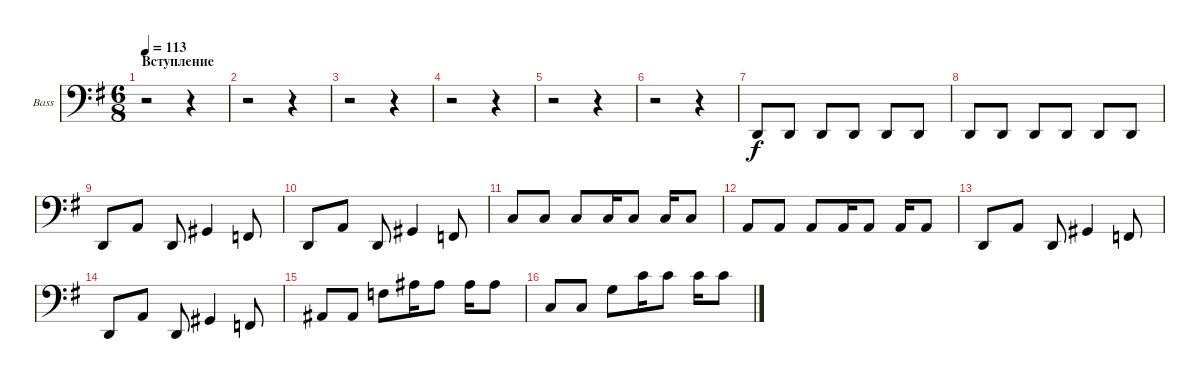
\bracketExtendMode groupsimilarinstruments
\firstSystemTrackNameOrientation horizontal
\otherSystemsTrackNameOrientation horizontal
\track ("Bass" "Bass") {instrument electricbassfinger}
\staff {score}
\tuning (F2 C2 G1 D1)
\ts (6 8)
\beaming (8 2 2 2 2)
\section ("" "Вступление")
\tempo 113
\clef f4
\ks g
r.2{dy f instrument electricbassfinger} r.4 |
r.2 r.4 |
r.2 r.4 |
r.2 r.4 |
r.2 r.4 |
r.2 r.4 |
0.4.8 0.4.8 0.4.8 0.4.8 0.4.8 0.4.8 |
0.4.8 0.4.8 0.4.8 0.4.8 0.4.8 0.4.8 |
0.4.8 7.4.8 0.4.8 6.4.4 3.4.8 |
0.4.8 7.4.8 0.4.8 6.4.4 3.4.8 |
5.3.8 5.3.8 5.3.8 5.3.16 5.3.8 5.3.16 5.3.8 |
2.3.8 2.3.8 2.3.8 2.3.16 2.3.8 2.3.16 2.3.8 |
0.4.8 7.4.8 0.4.8 6.4.4 3.4.8 |
0.4.8 7.4.8 0.4.8 6.4.4 3.4.8 |
3.3.8 3.3.8 5.2.8 5.1.16 5.1.8 5.1.16 5.1.8 |
5.3.8 5.3.8 7.2.8 7.1.16 7.1.8 7.1.16 7.1.8
